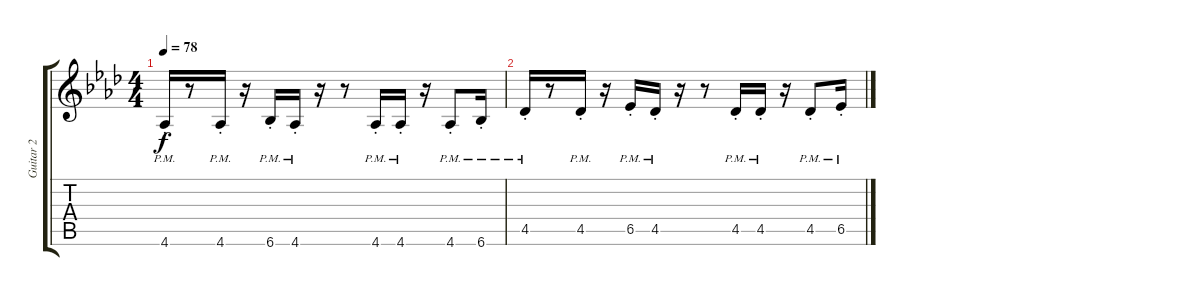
\track ("Guitar 2" "Guitar 2") {instrument electricguitarclean}
\staff {score tabs}
\tuning (E4 B3 G3 D3 A2 E2) {hide}
\ts (4 4)
\tempo 78
\clef g2
\ks ab
4.6{pm st}.16{dy f} r.8 4.6{pm st}.16 r.16 6.6{pm st}.16 4.6{pm st}.16 r.16 r.8 4.6{pm st}.16 4.6{pm st}.16 r.16 4.6{pm st}.8 6.6{pm st}.16 |
4.5{pm st}.16 r.8 4.5{pm st}.16 r.16 6.5{pm st}.16 4.5{pm st}.16 r.16 r.8 4.5{pm st}.16 4.5{pm st}.16 r.16 4.5{pm st}.8 6.5{pm st}.16
